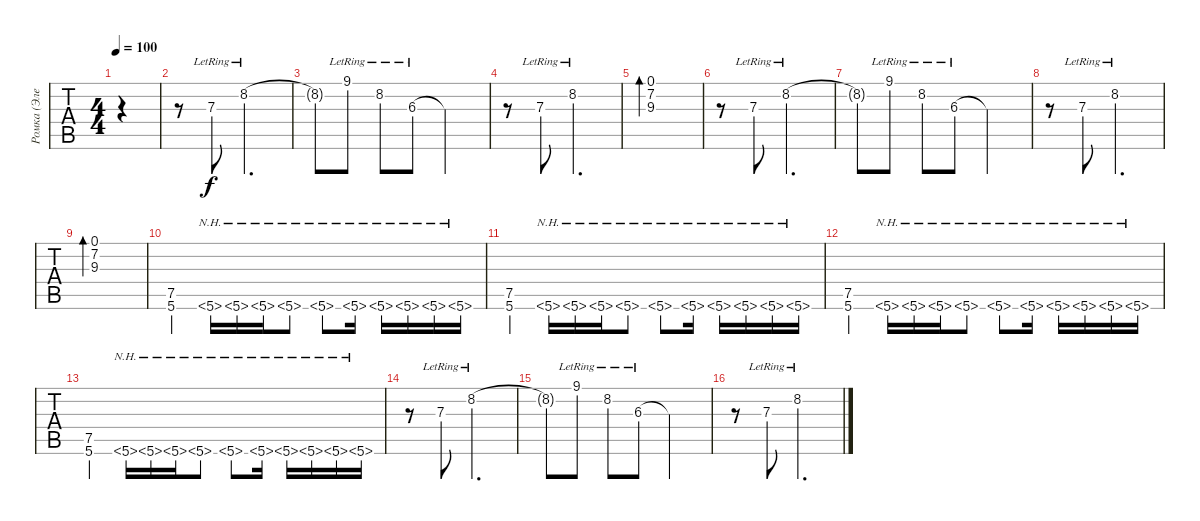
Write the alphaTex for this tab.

\track ("Ромка (Электричество)" "Ромка (Эле") {instrument electricguitarclean}
\staff {tabs}
\tuning (E4 B3 G3 D3 A2 E2) {hide}
\ts (4 4)
\tempo 100
\clef g2
\ks c
|
r.8{instrument electricguitarclean} 7.3{lr}.8 8.2{lr}.2{d} |
8.2{t}.8 9.1{lr}.8 8.2{lr}.8 6.3{lr}.8 6.3{t}.2 |
r.8 7.3{lr}.8 8.2{lr}.2{d} |
(0.1 7.2 9.3).1{bd 240} |
r.8{instrument electricguitarclean} 7.3{lr}.8 8.2{lr}.2{d} |
8.2{t}.8 9.1{lr}.8 8.2{lr}.8 6.3{lr}.8 6.3{t}.2 |
r.8 7.3{lr}.8 8.2{lr}.2{d} |
(0.1 7.2 9.3).1{bd 240} |
(7.5 5.6).4{instrument overdrivenguitar} 5.6{nh}.16 5.6{nh}.16 5.6{nh}.16 5.6{nh}.8 5.6{nh}.8 5.6{nh}.16 5.6{nh}.16 5.6{nh}.16 5.6{nh}.16 5.6{nh}.16 |
(7.5 5.6).4 5.6{nh}.16 5.6{nh}.16 5.6{nh}.16 5.6{nh}.8 5.6{nh}.8 5.6{nh}.16 5.6{nh}.16 5.6{nh}.16 5.6{nh}.16 5.6{nh}.16 |
(7.5 5.6).4 5.6{nh}.16 5.6{nh}.16 5.6{nh}.16 5.6{nh}.8 5.6{nh}.8 5.6{nh}.16 5.6{nh}.16 5.6{nh}.16 5.6{nh}.16 5.6{nh}.16 |
(7.5 5.6).4 5.6{nh}.16 5.6{nh}.16 5.6{nh}.16 5.6{nh}.8 5.6{nh}.8 5.6{nh}.16 5.6{nh}.16 5.6{nh}.16 5.6{nh}.16 5.6{nh}.16 |
r.8{instrument electricguitarclean} 7.3{lr}.8 8.2{lr}.2{d} |
8.2{t}.8 9.1{lr}.8 8.2{lr}.8 6.3{lr}.8 6.3{t}.2 |
r.8 7.3{lr}.8 8.2{lr}.2{d}
